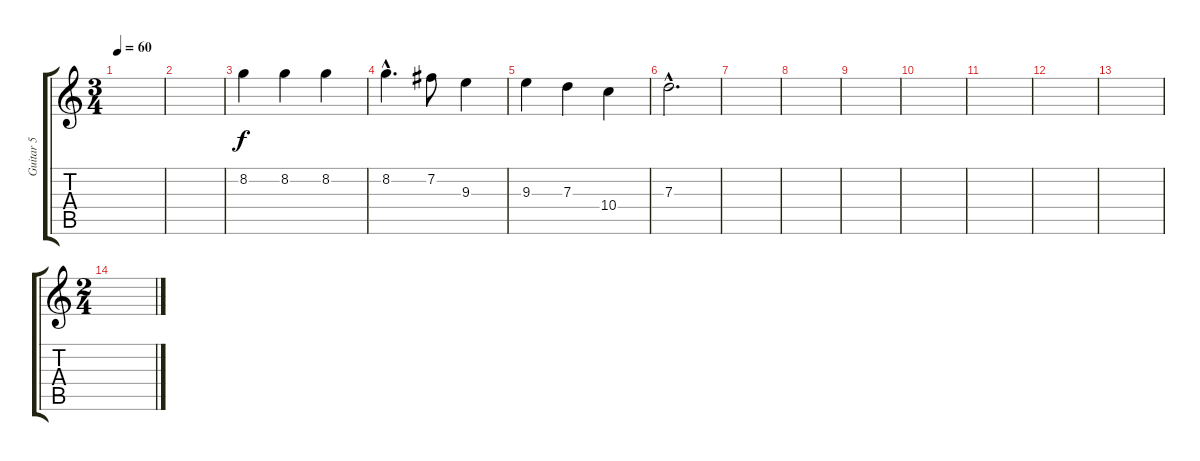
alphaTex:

\track ("Guitar 5" "Guitar 5") {instrument distortionguitar}
\staff {score tabs}
\tuning (E4 B3 G3 D3 A2 E2) {hide}
\ts (3 4)
\tempo 60
\clef g2
\ks c
|
|
8.2.4 8.2.4 8.2.4 |
8.2{hac}.4{d} 7.2.8 9.3.4 |
9.3.4 7.3.4 10.4.4 |
7.3{hac}.2{d} |
|
|
|
|
|
|
|
\ts (2 4)
